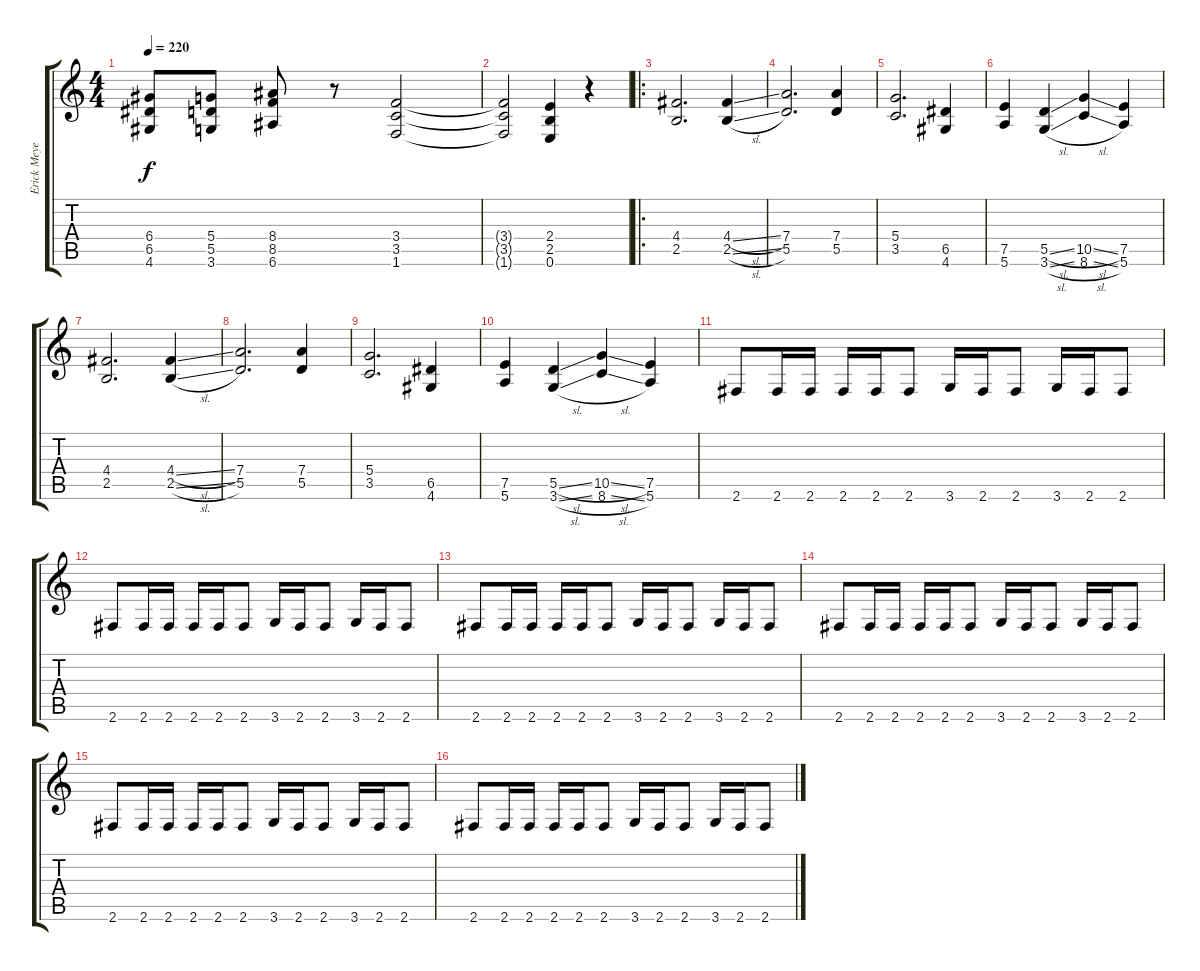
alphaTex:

\track ("Erick Meyer" "Erick Meye") {instrument distortionguitar}
\staff {score tabs}
\tuning (E4 B3 G3 D3 A2 E2) {hide}
\ts (4 4)
\tempo 220
\clef g2
\ks c
(6.4 6.5 4.6).8{dy f} (5.4 5.5 3.6).8 (8.4 8.5 6.6).8 r.8 (3.4 3.5 1.6).2 |
(3.4{t} 3.5{t} 1.6{t}).2 (2.4 2.5 0.6).4 r.4 |
\ro
(4.4 2.5).2{d} (4.4{sl} 2.5{sl}).4 |
(7.4 5.5).2{d} (7.4 5.5).4 |
(5.4 3.5).2{d} (6.5 4.6).4 |
(7.5 5.6).4 (5.5{sl} 3.6{sl}).4 (10.5{sl} 8.6{sl}).4 (7.5 5.6).4 |
(4.4 2.5).2{d} (4.4{sl} 2.5{sl}).4 |
(7.4 5.5).2{d} (7.4 5.5).4 |
(5.4 3.5).2{d} (6.5 4.6).4 |
(7.5 5.6).4 (5.5{sl} 3.6{sl}).4 (10.5{sl} 8.6{sl}).4 (7.5 5.6).4 |
2.6.8 2.6.16 2.6.16 2.6.16 2.6.16 2.6.8 3.6.16 2.6.16 2.6.8 3.6.16 2.6.16 2.6.8 |
2.6.8 2.6.16 2.6.16 2.6.16 2.6.16 2.6.8 3.6.16 2.6.16 2.6.8 3.6.16 2.6.16 2.6.8 |
2.6.8 2.6.16 2.6.16 2.6.16 2.6.16 2.6.8 3.6.16 2.6.16 2.6.8 3.6.16 2.6.16 2.6.8 |
2.6.8 2.6.16 2.6.16 2.6.16 2.6.16 2.6.8 3.6.16 2.6.16 2.6.8 3.6.16 2.6.16 2.6.8 |
2.6.8 2.6.16 2.6.16 2.6.16 2.6.16 2.6.8 3.6.16 2.6.16 2.6.8 3.6.16 2.6.16 2.6.8 |
2.6.8 2.6.16 2.6.16 2.6.16 2.6.16 2.6.8 3.6.16 2.6.16 2.6.8 3.6.16 2.6.16 2.6.8
